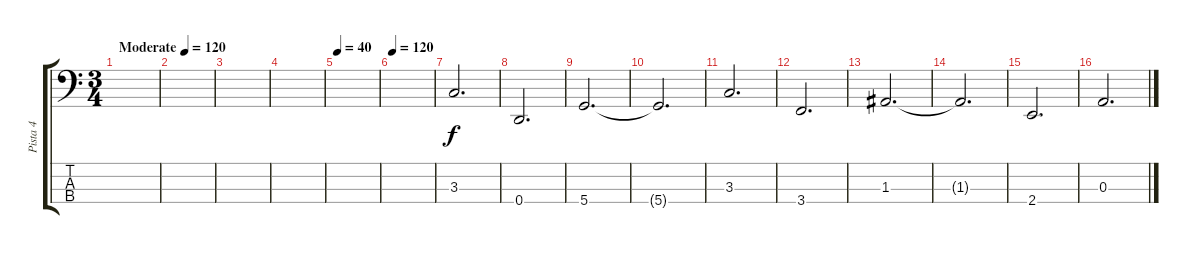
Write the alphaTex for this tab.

\track ("Pista 4" "Pista 4") {instrument electricbassfinger}
\staff {score tabs}
\tuning (G2 D2 A1 D1) {hide}
\ts (3 4)
\tempo (120 "Moderate")
\clef f4
\ks c
|
|
|
|
\tempo 40
|
\tempo 120
|
3.3.2{d} |
0.4.2{d} |
5.4.2{d} |
5.4{t}.2{d} |
3.3.2{d} |
3.4.2{d} |
1.3.2{d} |
1.3{t}.2{d} |
2.4.2{d} |
0.3.2{d}
